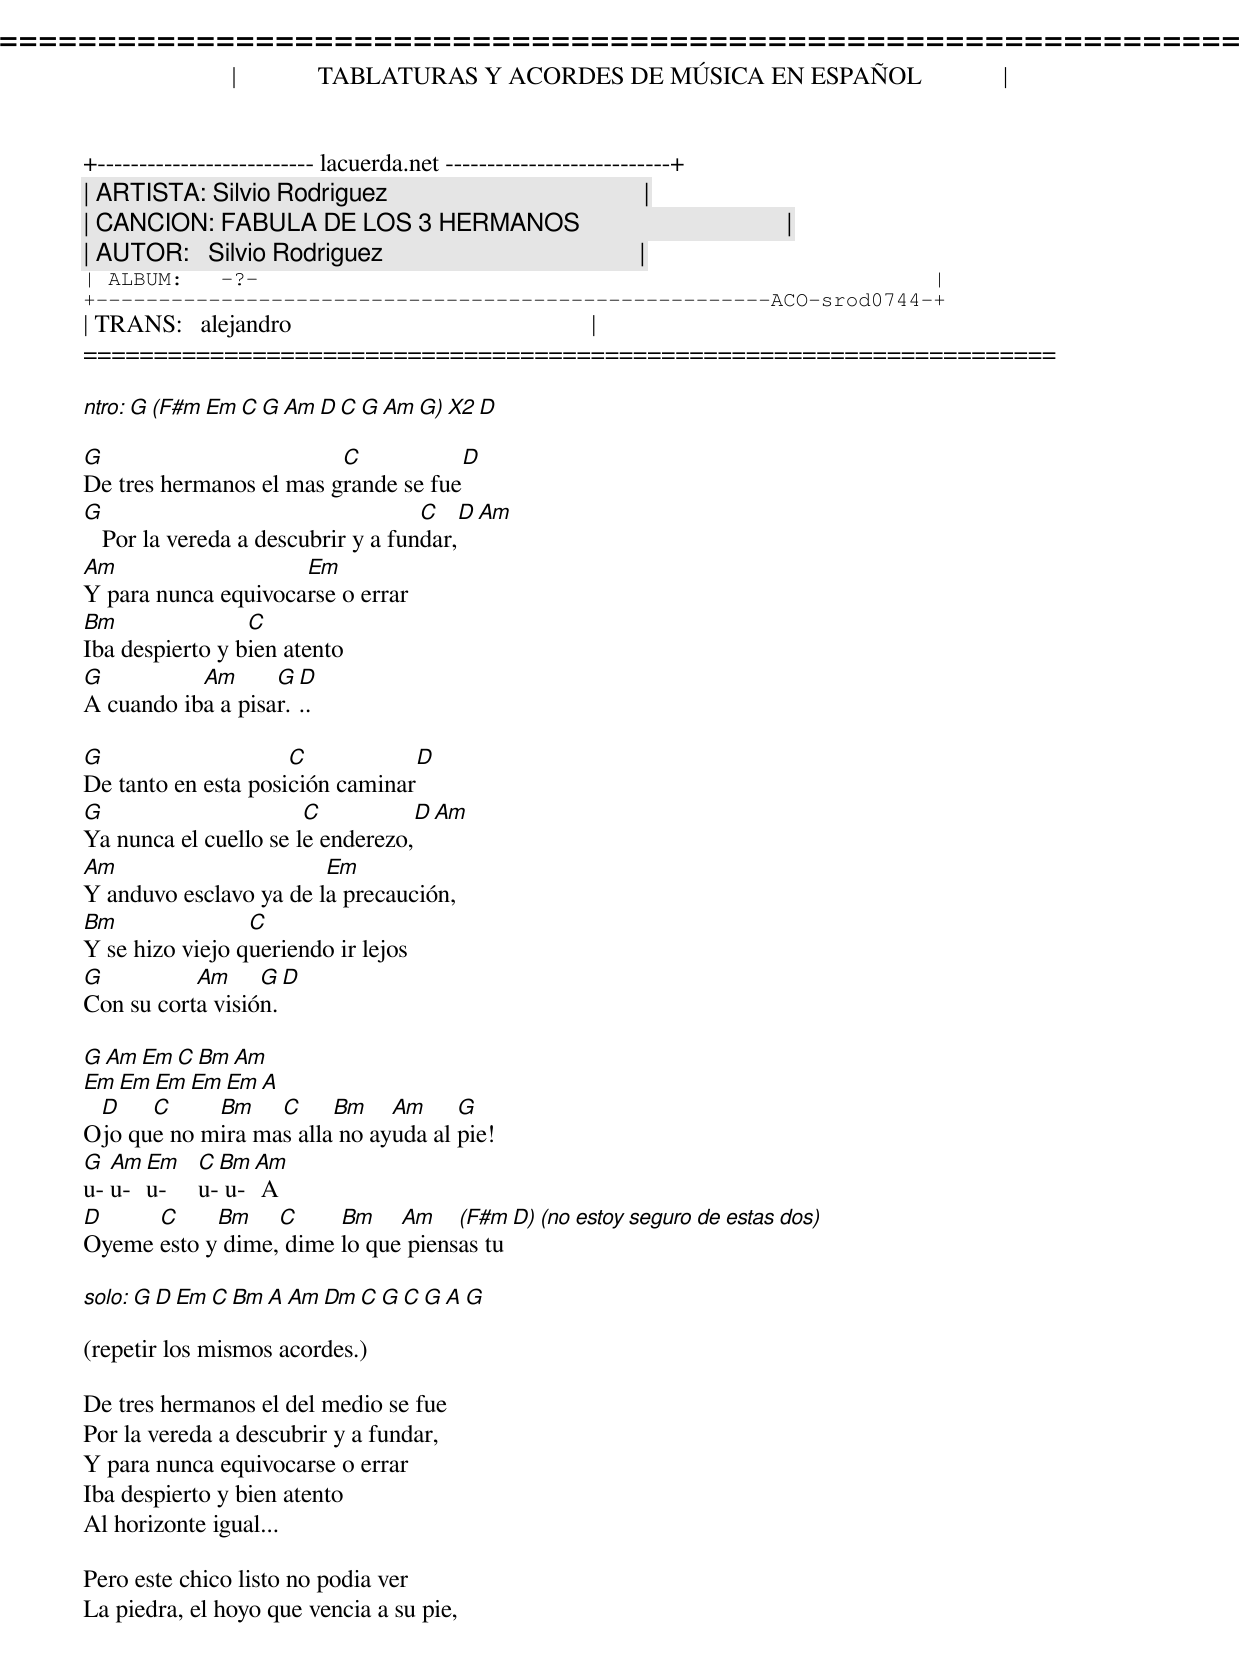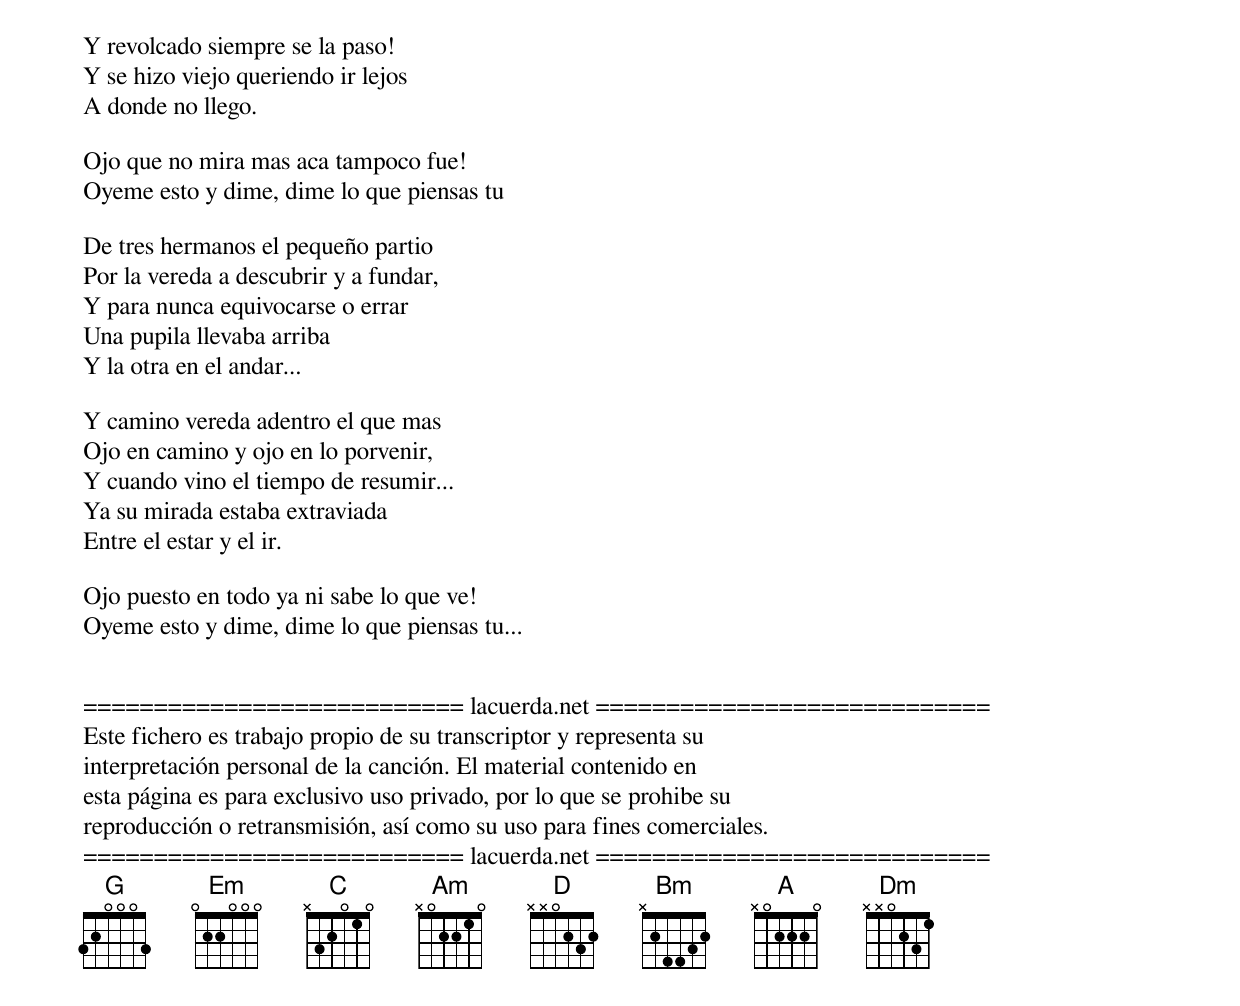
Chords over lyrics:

=====================================================================
|             TABLATURAS Y ACORDES DE MÚSICA EN ESPAÑOL             |
+-------------------------- lacuerda.net ---------------------------+
| ARTISTA: Silvio Rodriguez                                         |
| CANCION: FABULA DE LOS 3 HERMANOS                                 |
| AUTOR:   Silvio Rodriguez                                         |
| ALBUM:   -?-                                                      |
+------------------------------------------------------ACO-srod0744-+
| TRANS:   alejandro                                                |
=====================================================================

ntro: G (F#m Em C G Am D C G Am G) X2 D

G                        C            D
De tres hermanos el mas grande se fue
G                                   C           D Am
   Por la vereda a descubrir y a fundar,
Am                   Em
Y para nunca equivocarse o errar
Bm               C
Iba despierto y bien atento
G          Am      G D
A cuando iba a pisar...

G                    C            D
De tanto en esta posición caminar
G                      C               D Am
Ya nunca el cuello se le enderezo,
Am                      Em
Y anduvo esclavo ya de la precaución,
Bm               C
Y se hizo viejo queriendo ir lejos
G          Am     G D
Con su corta visión.

G  Am Em     C Bm Am
Em Em Em     Em Em A
 D    C     Bm    C     Bm    Am     G
Ojo que no mira mas alla no ayuda al pie!
G  Am Em     C Bm Am
u- u- u-     u- u- A
D     C     Bm    C     Bm    Am    (F#m D)  (no estoy seguro de estas dos)
Oyeme esto y dime, dime lo que piensas tu

solo: G D Em C Bm A Am Dm C G C G A G

(repetir los mismos acordes.)

De tres hermanos el del medio se fue
Por la vereda a descubrir y a fundar,
Y para nunca equivocarse o errar
Iba despierto y bien atento
Al horizonte igual...

Pero este chico listo no podia ver
La piedra, el hoyo que vencia a su pie,
Y revolcado siempre se la paso!
Y se hizo viejo queriendo ir lejos
A donde no llego.

Ojo que no mira mas aca tampoco fue!
Oyeme esto y dime, dime lo que piensas tu

De tres hermanos el pequeño partio
Por la vereda a descubrir y a fundar,
Y para nunca equivocarse o errar
Una pupila llevaba arriba
Y la otra en el andar...

Y camino vereda adentro el que mas
Ojo en camino y ojo en lo porvenir,
Y cuando vino el tiempo de resumir...
Ya su mirada estaba extraviada
Entre el estar y el ir.

Ojo puesto en todo ya ni sabe lo que ve!
Oyeme esto y dime, dime lo que piensas tu...


=========================== lacuerda.net ============================
Este fichero es trabajo propio de su transcriptor y representa su
interpretación personal de la canción. El material contenido en
esta página es para exclusivo uso privado, por lo que se prohibe su
reproducción o retransmisión, así como su uso para fines comerciales.
=========================== lacuerda.net ============================
